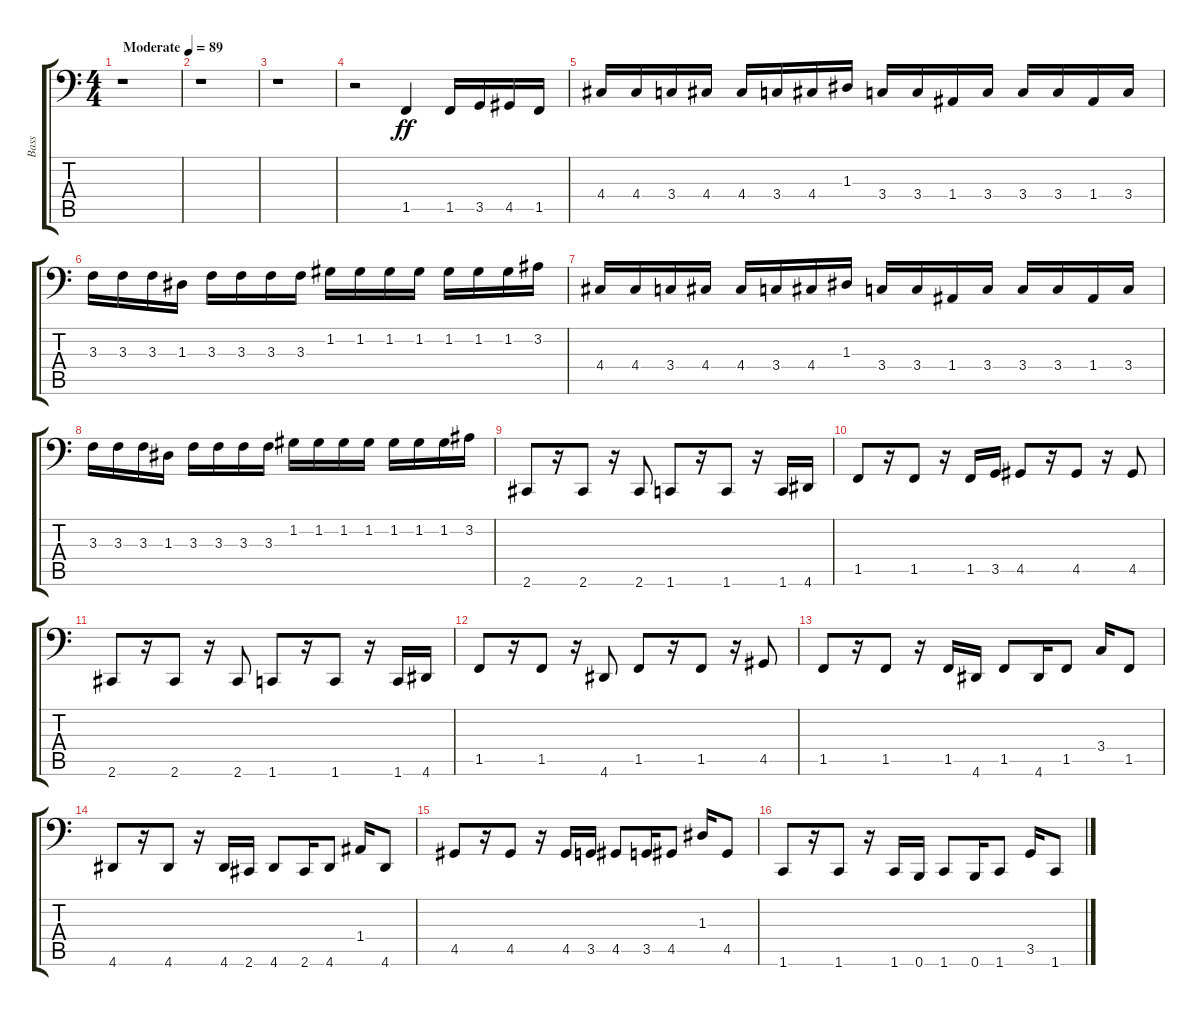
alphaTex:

\track ("Bass" "Bass") {instrument synthbass2}
\staff {score tabs}
\tuning (C3 G2 D2 A1 E1 B0) {hide}
\ts (4 4)
\tempo (89 "Moderate")
\clef f4
\ks c
r.1{dy ff instrument synthbass2} |
r.1 |
r.1 |
r.2 1.5.4 1.5.16 3.5.16 4.5.16 1.5.16 |
4.4.16 4.4.16 3.4.16 4.4.16 4.4.16 3.4.16 4.4.16 1.3.16 3.4.16 3.4.16 1.4.16 3.4.16 3.4.16 3.4.16 1.4.16 3.4.16 |
3.3.16 3.3.16 3.3.16 1.3.16 3.3.16 3.3.16 3.3.16 3.3.16 1.2.16 1.2.16 1.2.16 1.2.16 1.2.16 1.2.16 1.2.16 3.2.16 |
4.4.16 4.4.16 3.4.16 4.4.16 4.4.16 3.4.16 4.4.16 1.3.16 3.4.16 3.4.16 1.4.16 3.4.16 3.4.16 3.4.16 1.4.16 3.4.16 |
3.3.16 3.3.16 3.3.16 1.3.16 3.3.16 3.3.16 3.3.16 3.3.16 1.2.16 1.2.16 1.2.16 1.2.16 1.2.16 1.2.16 1.2.16 3.2.16 |
2.6.8 r.16 2.6.8 r.16 2.6.8 1.6.8 r.16 1.6.8 r.16 1.6.16 4.6.16 |
1.5.8 r.16 1.5.8 r.16 1.5.16 3.5.16 4.5.8 r.16 4.5.8 r.16 4.5.8 |
2.6.8 r.16 2.6.8 r.16 2.6.8 1.6.8 r.16 1.6.8 r.16 1.6.16 4.6.16 |
1.5.8 r.16 1.5.8 r.16 4.6.8 1.5.8 r.16 1.5.8 r.16 4.5.8 |
1.5.8 r.16 1.5.8 r.16 1.5.16 4.6.16 1.5.8 4.6.16 1.5.8 3.4.16 1.5.8 |
4.6.8 r.16 4.6.8 r.16 4.6.16 2.6.16 4.6.8 2.6.16 4.6.8 1.4.16 4.6.8 |
4.5.8 r.16 4.5.8 r.16 4.5.16 3.5.16 4.5.8 3.5.16 4.5.8 1.3.16 4.5.8 |
1.6.8 r.16 1.6.8 r.16 1.6.16 0.6.16 1.6.8 0.6.16 1.6.8 3.5.16 1.6.8
